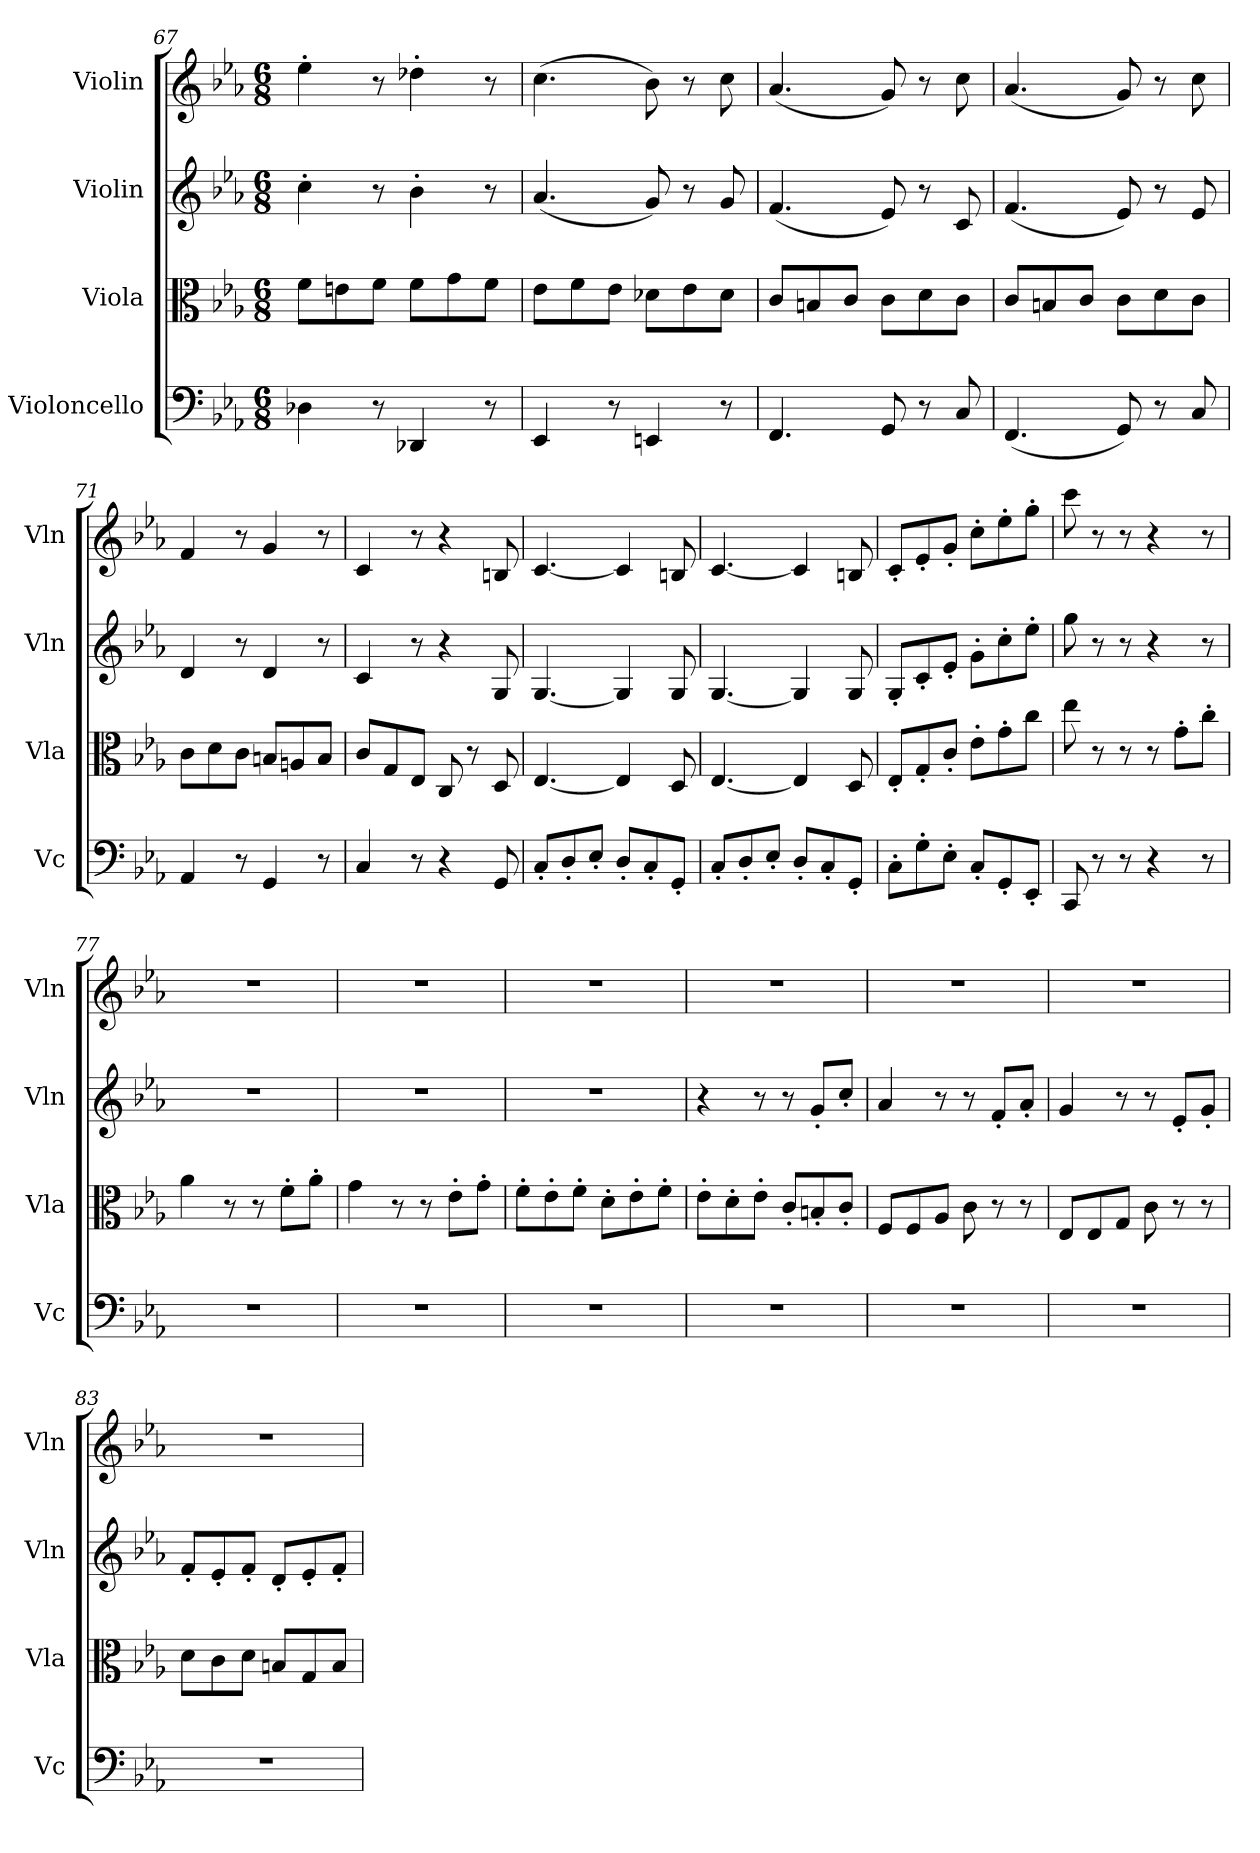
**kern	**kern	**kern	**kern
*part4	*part3	*part2	*part1
*staff4	*staff3	*staff2	*staff1
*I"Violoncello	*I"Viola	*I"Violin	*I"Violin
*I'Vc	*I'Vla	*I'Vln	*I'Vln
*clefF4	*clefC3	*clefG2	*clefG2
*k[b-e-a-]	*k[b-e-a-]	*k[b-e-a-]	*k[b-e-a-]
*M6/8	*M6/8	*M6/8	*M6/8
=67	=67	=67	=67
4D-X\	8f\L	4cc'\	4ee-'\
.	8en\	.	.
8r	8f\J	8r	8r
4DD-X/	8f\L	4b-'\	4dd-X'\
.	8g\	.	.
8r	8f\J	8r	8r
=68	=68	=68	=68
4EE-/	8e-\L	(4.a-/	(4.cc\
.	8f\	.	.
8r	8e-\J	.	.
4EEn/	8d-X\L	8g/)	8b-\)
.	8e-\	8r	8r
8r	8d-\J	8g/	8cc\
=69	=69	=69	=69
4.FF/	8c/L	(4.f/	(4.a-/
.	8Bn/	.	.
.	8c/J	.	.
8GG/	8c\L	8e-/)	8g/)
8r	8d\	8r	8r
8C/	8c\J	8c/	8cc\
!!LO:LB:g=z
=70	=70	=70	=70
(4.FF/	8c/L	(4.f/	(4.a-/
.	8Bn/	.	.
.	8c/J	.	.
8GG/)	8c\L	8e-/)	8g/)
8r	8d\	8r	8r
8C/	8c\J	8e-/	8cc\
=71	=71	=71	=71
4AA-/	8c\L	4d/	4f/
.	8d\	.	.
8r	8c\J	8r	8r
4GG/	8Bn/L	4d/	4g/
.	8An/	.	.
8r	8B/J	8r	8r
=72	=72	=72	=72
4C/	8c/L	4c/	4c/
.	8G/	.	.
8r	8E-/J	8r	8r
4r	8C/	4r	4r
.	8r	.	.
8GG/	8D/	8G/	8Bn/
=73	=73	=73	=73
8C'/L	[4.E-/	[4.G/	[4.c/
8D'/	.	.	.
8E-'/J	.	.	.
8D'/L	4E-/]	4G/]	4c/]
8C'/	.	.	.
8GG'/J	8D/	8G/	8Bn/
=74	=74	=74	=74
8C'/L	[4.E-/	[4.G/	[4.c/
8D'/	.	.	.
8E-'/J	.	.	.
8D'/L	4E-/]	4G/]	4c/]
8C'/	.	.	.
8GG'/J	8D/	8G/	8Bn/
=75	=75	=75	=75
8C'\L	8E-'/L	8G'/L	8c'/L
8G'\	8G'/	8c'/	8e-'/
8E-'\J	8c'/J	8e-'/J	8g'/J
8C'/L	8e-'\L	8g'\L	8cc'\L
8GG'/	8g'\	8cc'\	8ee-'\
8EE-'/J	8cc\J	8ee-'\J	8gg'\J
=76	=76	=76	=76
8CC/	8ee-\	8gg\	8ccc\
8r	8r	8r	8r
8r	8r	8r	8r
4r	8r	4r	4r
.	8g'\L	.	.
8r	8cc'\J	8r	8r
=77	=77	=77	=77
2.r	4a-\	2.r	2.r
.	8r	.	.
.	8r	.	.
.	8f'\L	.	.
.	8a-'\J	.	.
=78	=78	=78	=78
2.r	4g\	2.r	2.r
.	8r	.	.
.	8r	.	.
.	8e-'\L	.	.
.	8g'\J	.	.
=79	=79	=79	=79
2.r	8f'\L	2.r	2.r
.	8e-'\	.	.
.	8f'\J	.	.
.	8d'\L	.	.
.	8e-'\	.	.
.	8f'\J	.	.
=80	=80	=80	=80
2.r	8e-'\L	4r	2.r
.	8d'\	.	.
.	8e-'\J	8r	.
.	8c'/L	8r	.
.	8Bn'/	8g'/L	.
.	8c'/J	8cc'/J	.
!!LO:LB:g=z
=81	=81	=81	=81
2.r	8F/L	4a-/	2.r
.	8F/	.	.
.	8A-/J	8r	.
.	8c\	8r	.
.	8r	8f'/L	.
.	8r	8a-'/J	.
=82	=82	=82	=82
2.r	8E-/L	4g/	2.r
.	8E-/	.	.
.	8G/J	8r	.
.	8c\	8r	.
.	8r	8e-'/L	.
.	8r	8g'/J	.
=83	=83	=83	=83
2.r	8d\L	8f'/L	2.r
.	8c\	8e-'/	.
.	8d\J	8f'/J	.
.	8Bn/L	8d'/L	.
.	8G/	8e-'/	.
.	8B/J	8f'/J	.
=	=	=	=
*-	*-	*-	*-
